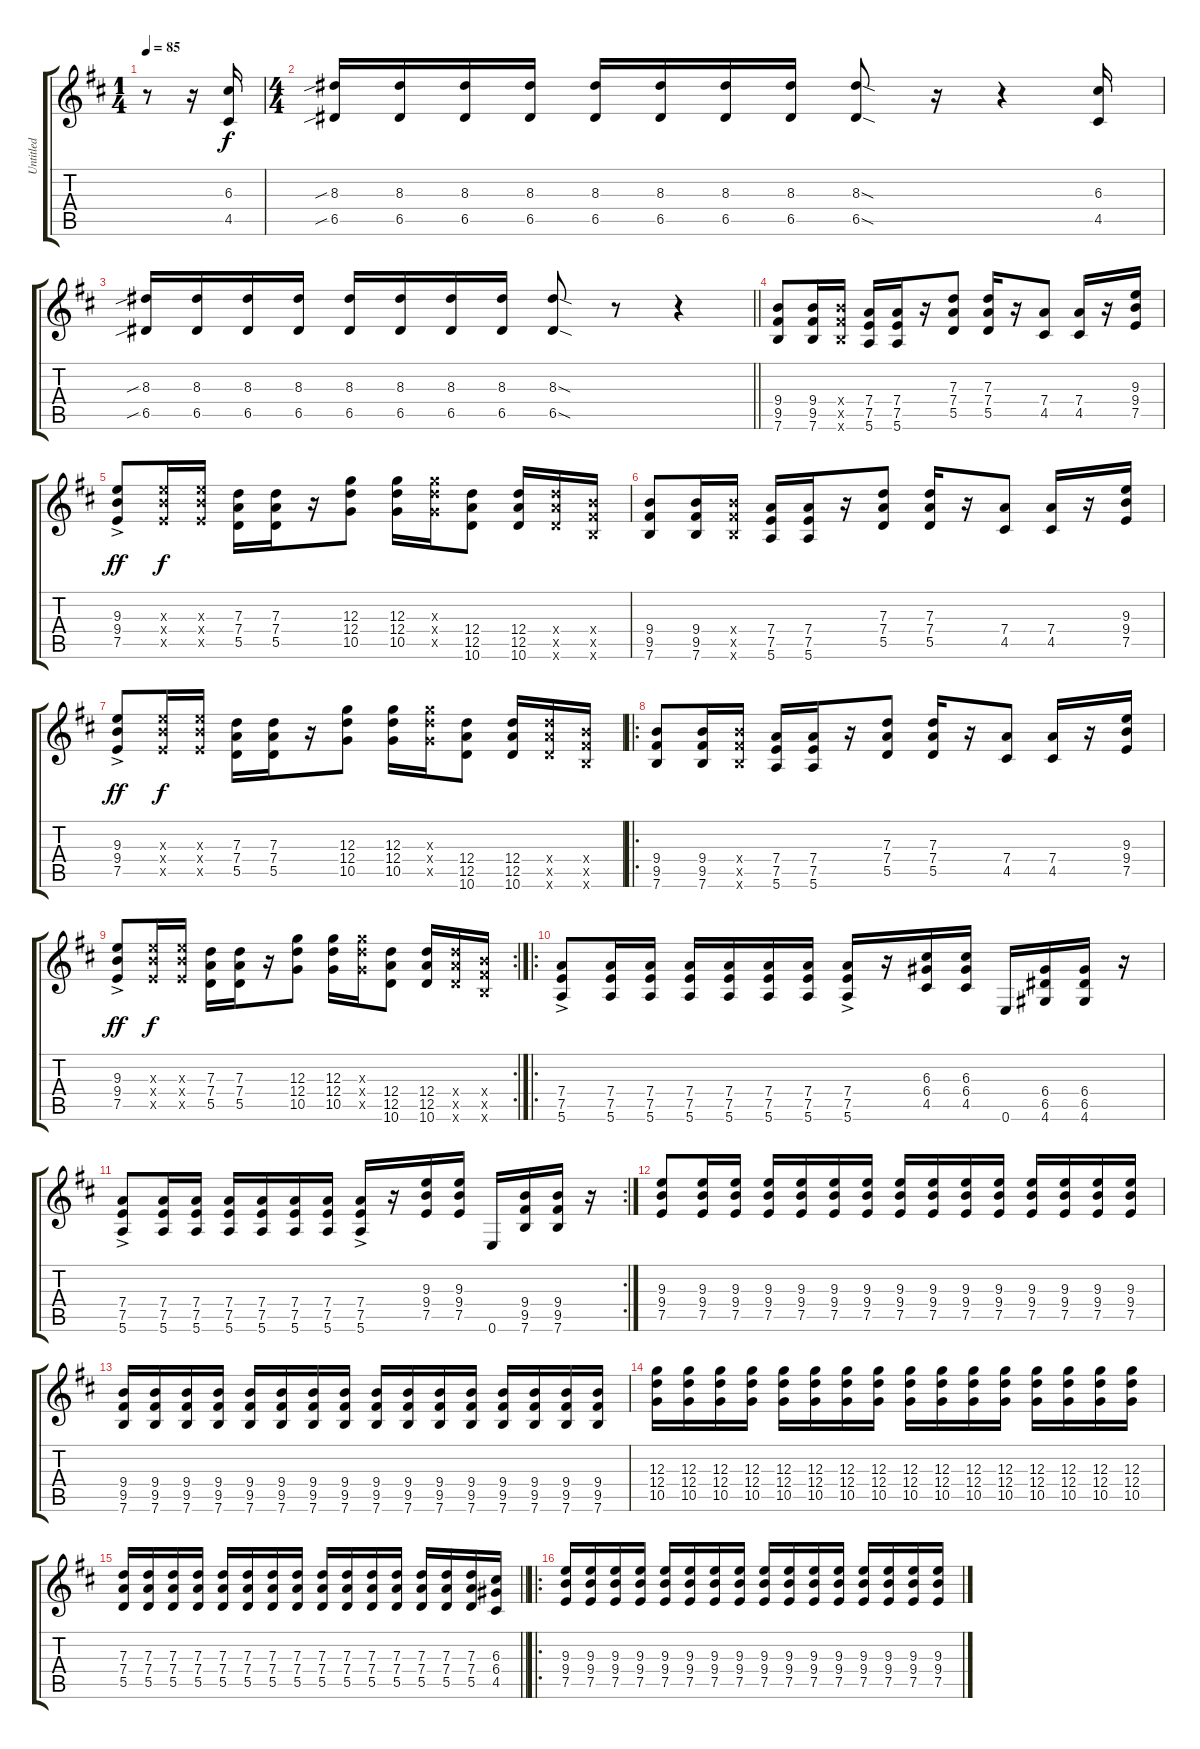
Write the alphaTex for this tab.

\track ("Untitled" "Untitled") {instrument overdrivenguitar}
\staff {score tabs}
\tuning (E4 B3 G3 D3 A2 E2) {hide}
\ts (1 4)
\tempo 85
\clef g2
\ks d
r.8{dy f instrument overdrivenguitar} r.16 (6.3 4.5).16 |
\ts (4 4)
(8.3{sib} 6.5{sib}).16 (8.3 6.5).16 (8.3 6.5).16 (8.3 6.5).16 (8.3 6.5).16 (8.3 6.5).16 (8.3 6.5).16 (8.3 6.5).16 (8.3{sod} 6.5{sod}).8 r.16 r.4 (6.3 4.5).16 |
\barLineRight lightlight
(8.3{sib} 6.5{sib}).16 (8.3 6.5).16 (8.3 6.5).16 (8.3 6.5).16 (8.3 6.5).16 (8.3 6.5).16 (8.3 6.5).16 (8.3 6.5).16 (8.3{sod} 6.5{sod}).8 r.8 r.4 |
(9.4 9.5 7.6).8 (9.4 9.5 7.6).16 (9.4{x} 9.5{x} 7.6{x}).16 (7.4 7.5 5.6).16 (7.4 7.5 5.6).16 r.16 (7.3 7.4 5.5).8 (7.3 7.4 5.5).16 r.16 (7.4 4.5).8 (7.4 4.5).16 r.16 (9.3 9.4 7.5).16 |
(9.3{ac} 9.4{ac} 7.5{ac}).8{dy ff} (9.3{x} 9.4{x} 7.5{x}).16{dy f} (9.3{x} 9.4{x} 7.5{x}).16 (7.3 7.4 5.5).16 (7.3 7.4 5.5).16 r.16 (12.3 12.4 10.5).8 (12.3 12.4 10.5).16 (12.3{x} 12.4{x} 10.5{x}).16 (12.4 12.5 10.6).8 (12.4 12.5 10.6).16 (12.4{x} 12.5{x} 10.6{x}).16 (9.4{x} 9.5{x} 7.6{x}).16 |
(9.4 9.5 7.6).8 (9.4 9.5 7.6).16 (9.4{x} 9.5{x} 7.6{x}).16 (7.4 7.5 5.6).16 (7.4 7.5 5.6).16 r.16 (7.3 7.4 5.5).8 (7.3 7.4 5.5).16 r.16 (7.4 4.5).8 (7.4 4.5).16 r.16 (9.3 9.4 7.5).16 |
(9.3{ac} 9.4{ac} 7.5{ac}).8{dy ff} (9.3{x} 9.4{x} 7.5{x}).16{dy f} (9.3{x} 9.4{x} 7.5{x}).16 (7.3 7.4 5.5).16 (7.3 7.4 5.5).16 r.16 (12.3 12.4 10.5).8 (12.3 12.4 10.5).16 (12.3{x} 12.4{x} 10.5{x}).16 (12.4 12.5 10.6).8 (12.4 12.5 10.6).16 (12.4{x} 12.5{x} 10.6{x}).16 (9.4{x} 9.5{x} 7.6{x}).16 |
\ro
(9.4 9.5 7.6).8 (9.4 9.5 7.6).16 (9.4{x} 9.5{x} 7.6{x}).16 (7.4 7.5 5.6).16 (7.4 7.5 5.6).16 r.16 (7.3 7.4 5.5).8 (7.3 7.4 5.5).16 r.16 (7.4 4.5).8 (7.4 4.5).16 r.16 (9.3 9.4 7.5).16 |
\rc 2
(9.3{ac} 9.4{ac} 7.5{ac}).8{dy ff} (9.3{x} 9.4{x} 7.5{x}).16{dy f} (9.3{x} 9.4{x} 7.5{x}).16 (7.3 7.4 5.5).16 (7.3 7.4 5.5).16 r.16 (12.3 12.4 10.5).8 (12.3 12.4 10.5).16 (12.3{x} 12.4{x} 10.5{x}).16 (12.4 12.5 10.6).8 (12.4 12.5 10.6).16 (12.4{x} 12.5{x} 10.6{x}).16 (9.4{x} 9.5{x} 7.6{x}).16 |
\ro
(7.4{ac} 7.5{ac} 5.6{ac}).8 (7.4 7.5 5.6).16 (7.4 7.5 5.6).16 (7.4 7.5 5.6).16 (7.4 7.5 5.6).16 (7.4 7.5 5.6).16 (7.4 7.5 5.6).16 (7.4{ac} 7.5{ac} 5.6{ac}).16 r.16 (6.3 6.4 4.5).16 (6.3 6.4 4.5).16 0.6.16 (6.4 6.5 4.6).16 (6.4 6.5 4.6).16 r.16 |
\rc 2
(7.4{ac} 7.5{ac} 5.6{ac}).8 (7.4 7.5 5.6).16 (7.4 7.5 5.6).16 (7.4 7.5 5.6).16 (7.4 7.5 5.6).16 (7.4 7.5 5.6).16 (7.4 7.5 5.6).16 (7.4{ac} 7.5{ac} 5.6{ac}).16 r.16 (9.3 9.4 7.5).16 (9.3 9.4 7.5).16 0.6.16 (9.4 9.5 7.6).16 (9.4 9.5 7.6).16 r.16 |
(9.3 9.4 7.5).8 (9.3 9.4 7.5).16 (9.3 9.4 7.5).16 (9.3 9.4 7.5).16 (9.3 9.4 7.5).16 (9.3 9.4 7.5).16 (9.3 9.4 7.5).16 (9.3 9.4 7.5).16 (9.3 9.4 7.5).16 (9.3 9.4 7.5).16 (9.3 9.4 7.5).16 (9.3 9.4 7.5).16 (9.3 9.4 7.5).16 (9.3 9.4 7.5).16 (9.3 9.4 7.5).16 |
(9.4 9.5 7.6).16 (9.4 9.5 7.6).16 (9.4 9.5 7.6).16 (9.4 9.5 7.6).16 (9.4 9.5 7.6).16 (9.4 9.5 7.6).16 (9.4 9.5 7.6).16 (9.4 9.5 7.6).16 (9.4 9.5 7.6).16 (9.4 9.5 7.6).16 (9.4 9.5 7.6).16 (9.4 9.5 7.6).16 (9.4 9.5 7.6).16 (9.4 9.5 7.6).16 (9.4 9.5 7.6).16 (9.4 9.5 7.6).16 |
(12.3 12.4 10.5).16 (12.3 12.4 10.5).16 (12.3 12.4 10.5).16 (12.3 12.4 10.5).16 (12.3 12.4 10.5).16 (12.3 12.4 10.5).16 (12.3 12.4 10.5).16 (12.3 12.4 10.5).16 (12.3 12.4 10.5).16 (12.3 12.4 10.5).16 (12.3 12.4 10.5).16 (12.3 12.4 10.5).16 (12.3 12.4 10.5).16 (12.3 12.4 10.5).16 (12.3 12.4 10.5).16 (12.3 12.4 10.5).16 |
\barLineRight lightlight
(7.3 7.4 5.5).16 (7.3 7.4 5.5).16 (7.3 7.4 5.5).16 (7.3 7.4 5.5).16 (7.3 7.4 5.5).16 (7.3 7.4 5.5).16 (7.3 7.4 5.5).16 (7.3 7.4 5.5).16 (7.3 7.4 5.5).16 (7.3 7.4 5.5).16 (7.3 7.4 5.5).16 (7.3 7.4 5.5).16 (7.3 7.4 5.5).16 (7.3 7.4 5.5).16 (7.3 7.4 5.5).16 (6.3 6.4 4.5).16 |
\ro
(9.3 9.4 7.5).16 (9.3 9.4 7.5).16 (9.3 9.4 7.5).16 (9.3 9.4 7.5).16 (9.3 9.4 7.5).16 (9.3 9.4 7.5).16 (9.3 9.4 7.5).16 (9.3 9.4 7.5).16 (9.3 9.4 7.5).16 (9.3 9.4 7.5).16 (9.3 9.4 7.5).16 (9.3 9.4 7.5).16 (9.3 9.4 7.5).16 (9.3 9.4 7.5).16 (9.3 9.4 7.5).16 (9.3 9.4 7.5).16
